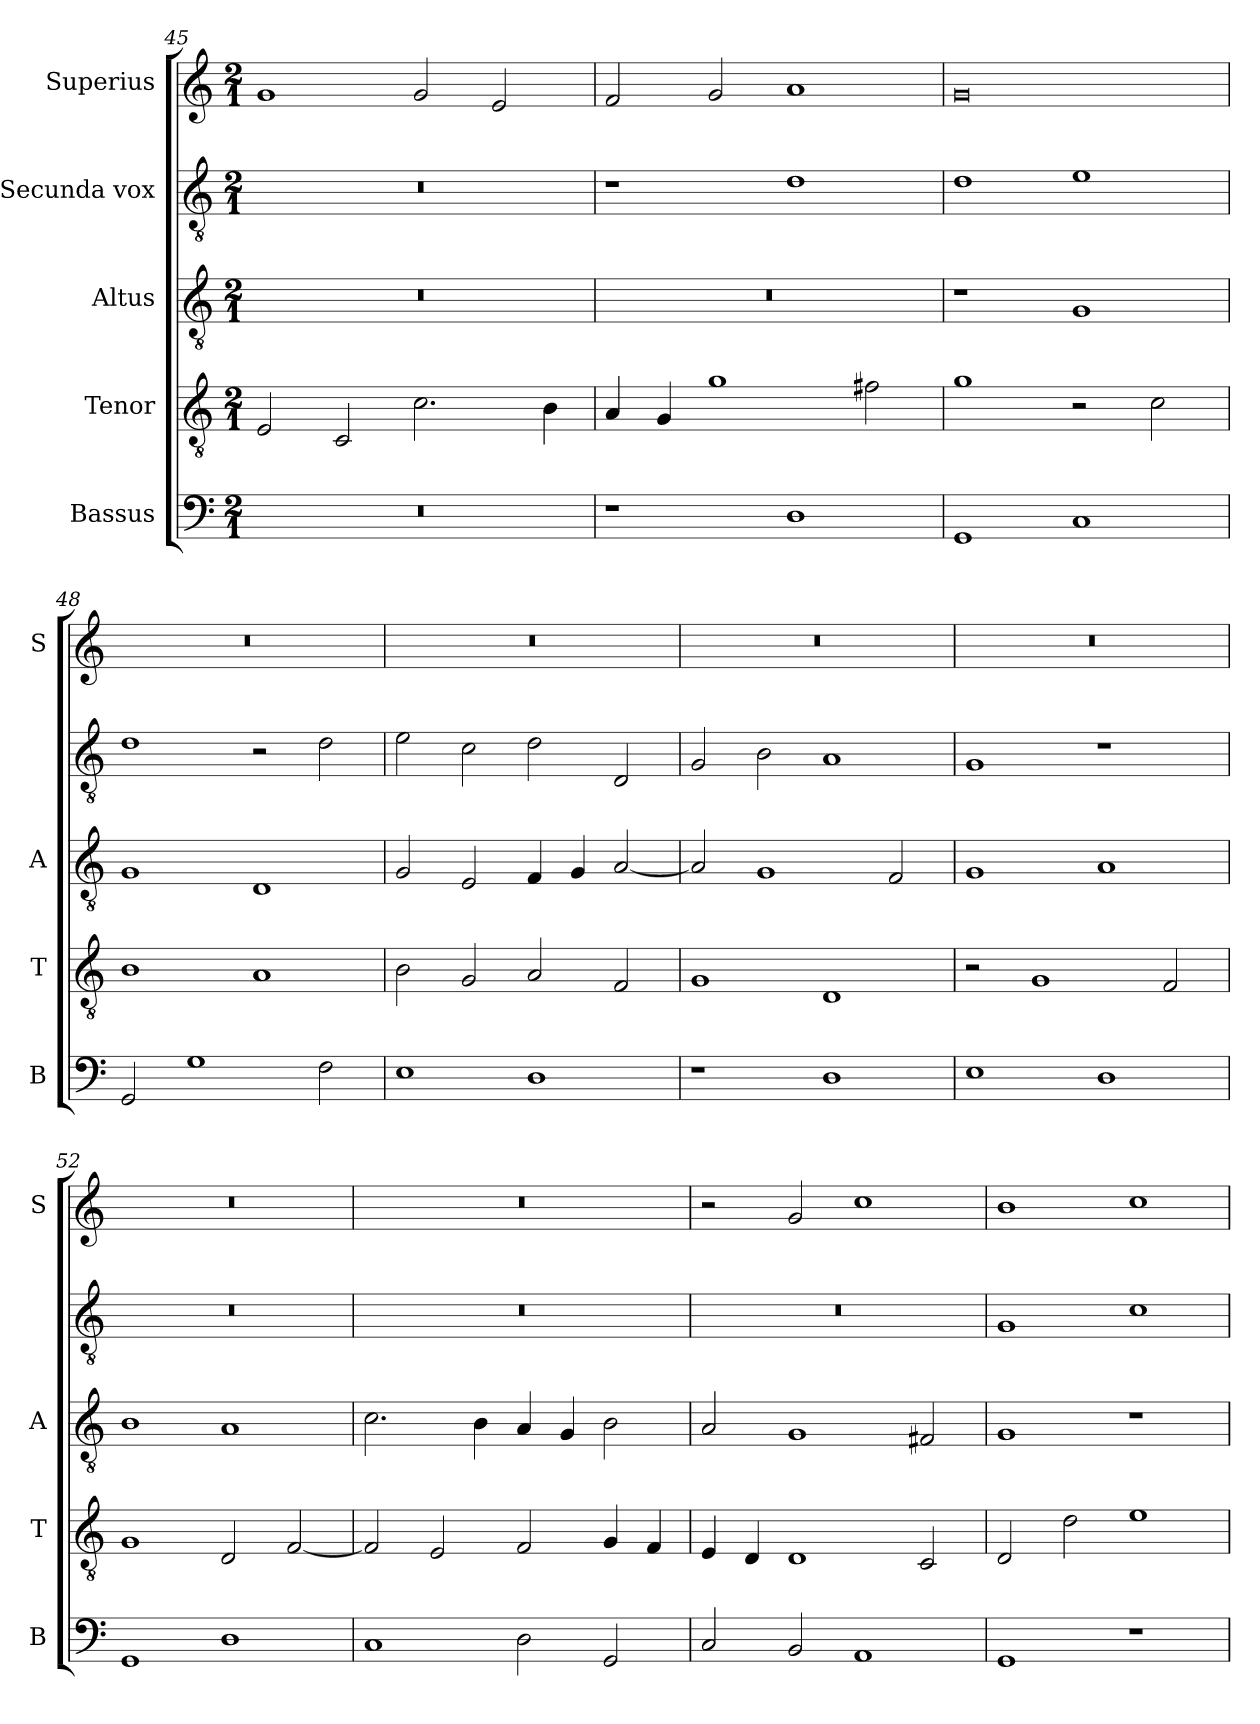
**kern	**kern	**kern	**kern	**kern
*part5	*part4	*part3	*part2	*part1
*staff5	*staff4	*staff3	*staff2	*staff1
*I"Bassus	*I"Tenor	*I"Altus	*I"Secunda vox	*I"Superius
*I'B	*I'T	*I'A	*	*I'S
*clefF4	*clefGv2	*clefGv2	*clefGv2	*clefG2
*k[]	*k[]	*k[]	*k[]	*k[]
*M2/1	*M2/1	*M2/1	*M2/1	*M2/1
=45	=45	=45	=45	=45
0r	2E/	0r	0r	1g
.	2C/	.	.	.
.	2.c\	.	.	2g/
.	.	.	.	2e/
.	4B\	.	.	.
=46	=46	=46	=46	=46
1r	4A/	0r	1r	2f/
.	4G/	.	.	.
.	1g	.	.	2g/
1D	.	.	1d	1a
.	2f#X\	.	.	.
=47	=47	=47	=47	=47
1GG	1g	1r	1d	0g
1C	2r	1G	1e	.
.	2c\	.	.	.
=48	=48	=48	=48	=48
2GG/	1B	1G	1d	0r
1G	.	.	.	.
.	1A	1D	2r	.
2F\	.	.	2d\	.
=49	=49	=49	=49	=49
1E	2B\	2G/	2e\	0r
.	2G/	2E/	2c\	.
1D	2A/	4F/	2d\	.
.	.	4G/	.	.
.	2F/	[2A/	2D/	.
=50	=50	=50	=50	=50
1r	1G	2A/]	2G/	0r
.	.	1G	2B\	.
1D	1D	.	1A	.
.	.	2F/	.	.
=51	=51	=51	=51	=51
1E	2r	1G	1G	0r
.	1G	.	.	.
1D	.	1A	1r	.
.	2F/	.	.	.
=52	=52	=52	=52	=52
1GG	1G	1B	0r	0r
1D	2D/	1A	.	.
.	[2F/	.	.	.
=53	=53	=53	=53	=53
1C	2F/]	2.c\	0r	0r
.	2E/	.	.	.
.	.	4B\	.	.
2D\	2F/	4A/	.	.
.	.	4G/	.	.
2GG/	4G/	2B\	.	.
.	4F/	.	.	.
=54	=54	=54	=54	=54
2C/	4E/	2A/	0r	2r
.	4D/	.	.	.
2BB/	1D	1G	.	2g/
1AA	.	.	.	1cc
.	2C/	2F#X/	.	.
=55	=55	=55	=55	=55
1GG	2D/	1G	1G	1b
.	2d\	.	.	.
1r	1e	1r	1c	1cc
=	=	=	=	=
*-	*-	*-	*-	*-
